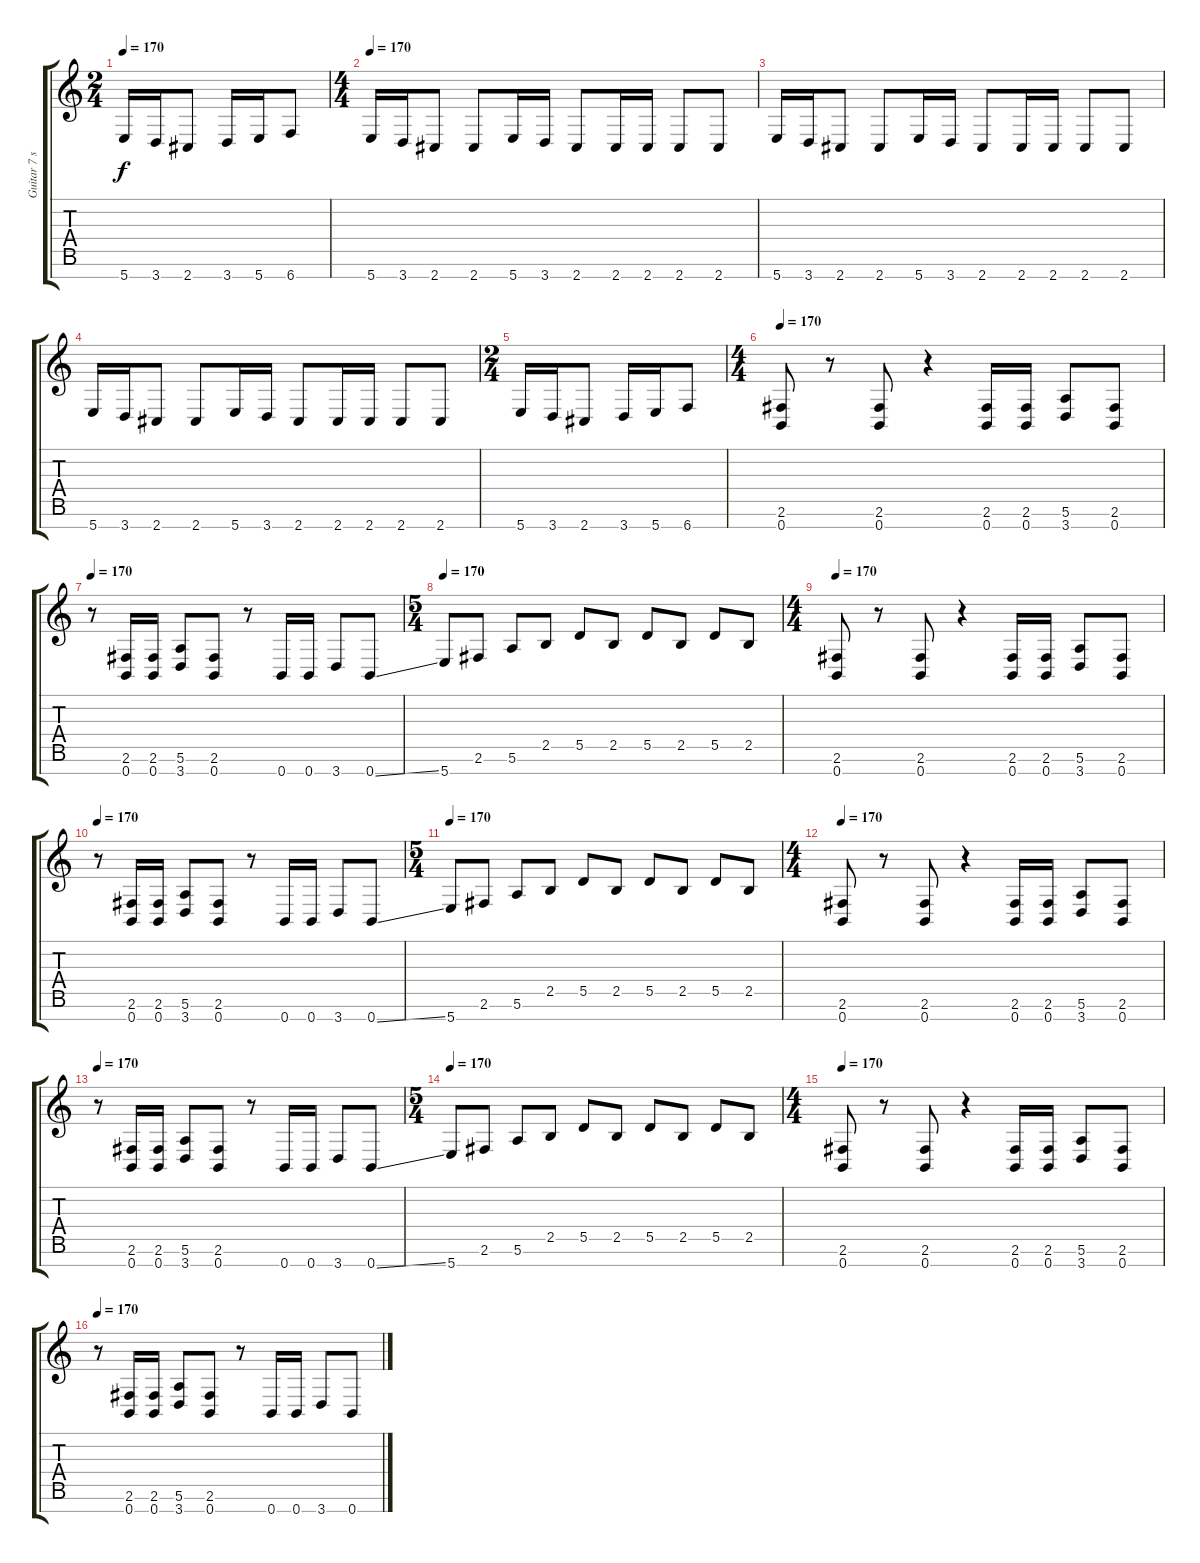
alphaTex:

\track ("Guitar 7 strings" "Guitar 7 s") {instrument distortionguitar}
\staff {score tabs}
\tuning (E4 B3 G3 D3 A2 E2 B1) {hide}
\ts (2 4)
\tempo 170
\clef g2
\ks c
5.7.16{dy f} 3.7.16 2.7.8 3.7.16 5.7.16 6.7.8 |
\ts (4 4)
\tempo 170
5.7.16 3.7.16 2.7.8 2.7.8 5.7.16 3.7.16 2.7.8 2.7.16 2.7.16 2.7.8 2.7.8 |
5.7.16 3.7.16 2.7.8 2.7.8 5.7.16 3.7.16 2.7.8 2.7.16 2.7.16 2.7.8 2.7.8 |
5.7.16 3.7.16 2.7.8 2.7.8 5.7.16 3.7.16 2.7.8 2.7.16 2.7.16 2.7.8 2.7.8 |
\ts (2 4)
5.7.16 3.7.16 2.7.8 3.7.16 5.7.16 6.7.8 |
\ts (4 4)
\tempo 170
(2.6 0.7).8 r.8 (2.6 0.7).8 r.4 (2.6 0.7).16 (2.6 0.7).16 (5.6 3.7).8 (2.6 0.7).8 |
\tempo 170
r.8 (2.6 0.7).16 (2.6 0.7).16 (5.6 3.7).8 (2.6 0.7).8 r.8 0.7.16 0.7.16 3.7.8 0.7{ss}.8 |
\ts (5 4)
\tempo 170
5.7.8 2.6.8 5.6.8 2.5.8 5.5.8 2.5.8 5.5.8 2.5.8 5.5.8 2.5.8 |
\ts (4 4)
\tempo 170
(2.6 0.7).8 r.8 (2.6 0.7).8 r.4 (2.6 0.7).16 (2.6 0.7).16 (5.6 3.7).8 (2.6 0.7).8 |
\tempo 170
r.8 (2.6 0.7).16 (2.6 0.7).16 (5.6 3.7).8 (2.6 0.7).8 r.8 0.7.16 0.7.16 3.7.8 0.7{ss}.8 |
\ts (5 4)
\tempo 170
5.7.8 2.6.8 5.6.8 2.5.8 5.5.8 2.5.8 5.5.8 2.5.8 5.5.8 2.5.8 |
\ts (4 4)
\tempo 170
(2.6 0.7).8 r.8 (2.6 0.7).8 r.4 (2.6 0.7).16 (2.6 0.7).16 (5.6 3.7).8 (2.6 0.7).8 |
\tempo 170
r.8 (2.6 0.7).16 (2.6 0.7).16 (5.6 3.7).8 (2.6 0.7).8 r.8 0.7.16 0.7.16 3.7.8 0.7{ss}.8 |
\ts (5 4)
\tempo 170
5.7.8 2.6.8 5.6.8 2.5.8 5.5.8 2.5.8 5.5.8 2.5.8 5.5.8 2.5.8 |
\ts (4 4)
\tempo 170
(2.6 0.7).8 r.8 (2.6 0.7).8 r.4 (2.6 0.7).16 (2.6 0.7).16 (5.6 3.7).8 (2.6 0.7).8 |
\tempo 170
r.8 (2.6 0.7).16 (2.6 0.7).16 (5.6 3.7).8 (2.6 0.7).8 r.8 0.7.16 0.7.16 3.7.8 0.7{ss}.8
